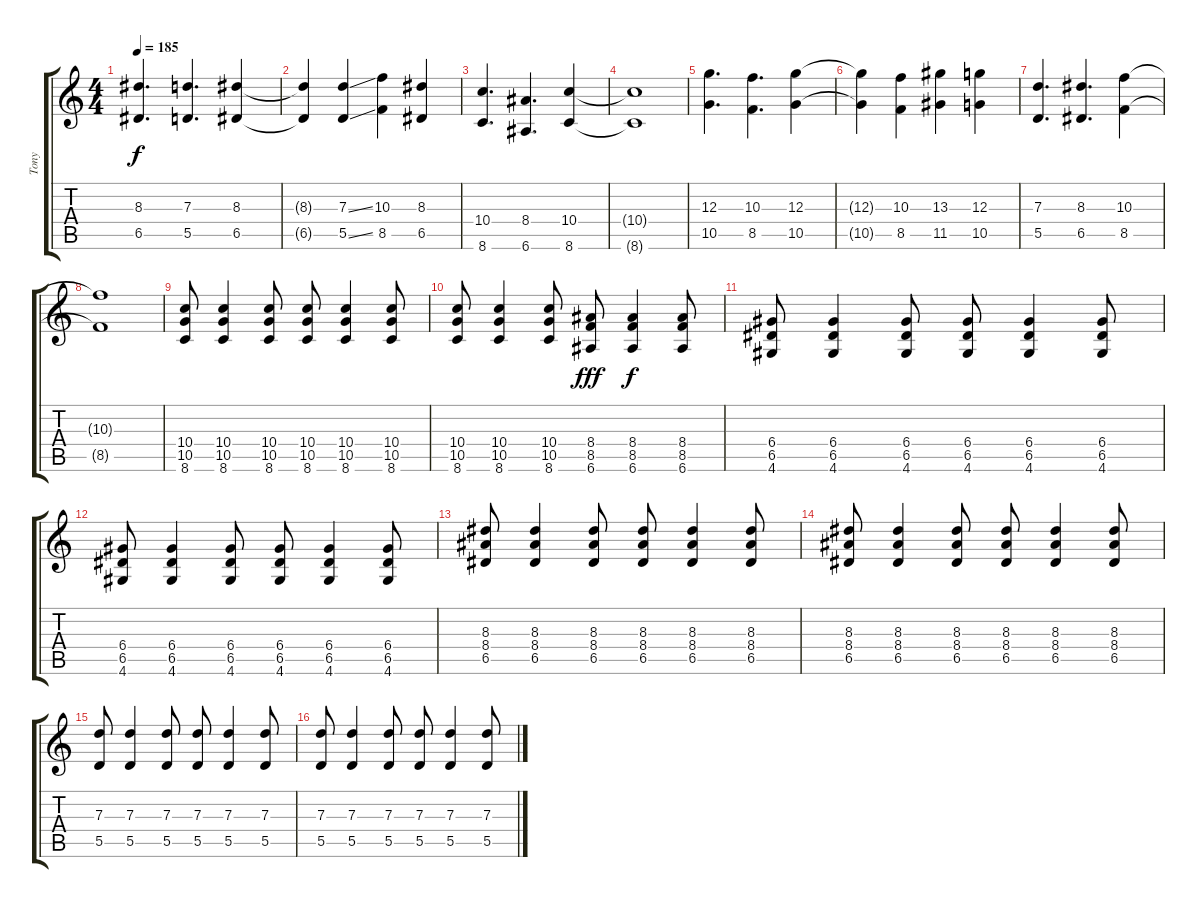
\track ("Tony" "Tony") {instrument distortionguitar}
\staff {score tabs}
\tuning (E4 B3 G3 D3 A2 E2) {hide}
\ts (4 4)
\tempo 185
\clef g2
\ks c
(8.3 6.5).4{d dy f} (7.3 5.5).4{d} (8.3 6.5).4 |
(8.3{t} 6.5{t}).4 (7.3{ss} 5.5{ss}).4 (10.3 8.5).4 (8.3 6.5).4 |
(10.4 8.6).4{d} (8.4 6.6).4{d} (10.4 8.6).4 |
(10.4{t} 8.6{t}).1 |
(12.3 10.5).4{d} (10.3 8.5).4{d} (12.3 10.5).4 |
(12.3{t} 10.5{t}).4 (10.3 8.5).4 (13.3 11.5).4 (12.3 10.5).4 |
(7.3 5.5).4{d} (8.3 6.5).4{d} (10.3 8.5).4 |
(10.3{t} 8.5{t}).1 |
(10.4 10.5 8.6).8 (10.4 10.5 8.6).4 (10.4 10.5 8.6).8 (10.4 10.5 8.6).8 (10.4 10.5 8.6).4 (10.4 10.5 8.6).8 |
(10.4 10.5 8.6).8 (10.4 10.5 8.6).4 (10.4 10.5 8.6).8 (8.4 8.5 6.6).8{dy fff} (8.4 8.5 6.6).4{dy f} (8.4 8.5 6.6).8 |
(6.4 6.5 4.6).8 (6.4 6.5 4.6).4 (6.4 6.5 4.6).8 (6.4 6.5 4.6).8 (6.4 6.5 4.6).4 (6.4 6.5 4.6).8 |
(6.4 6.5 4.6).8 (6.4 6.5 4.6).4 (6.4 6.5 4.6).8 (6.4 6.5 4.6).8 (6.4 6.5 4.6).4 (6.4 6.5 4.6).8 |
(8.3 8.4 6.5).8 (8.3 8.4 6.5).4 (8.3 8.4 6.5).8 (8.3 8.4 6.5).8 (8.3 8.4 6.5).4 (8.3 8.4 6.5).8 |
(8.3 8.4 6.5).8 (8.3 8.4 6.5).4 (8.3 8.4 6.5).8 (8.3 8.4 6.5).8 (8.3 8.4 6.5).4 (8.3 8.4 6.5).8 |
(7.3 5.5).8 (7.3 5.5).4 (7.3 5.5).8 (7.3 5.5).8 (7.3 5.5).4 (7.3 5.5).8 |
(7.3 5.5).8 (7.3 5.5).4 (7.3 5.5).8 (7.3 5.5).8 (7.3 5.5).4 (7.3 5.5).8
